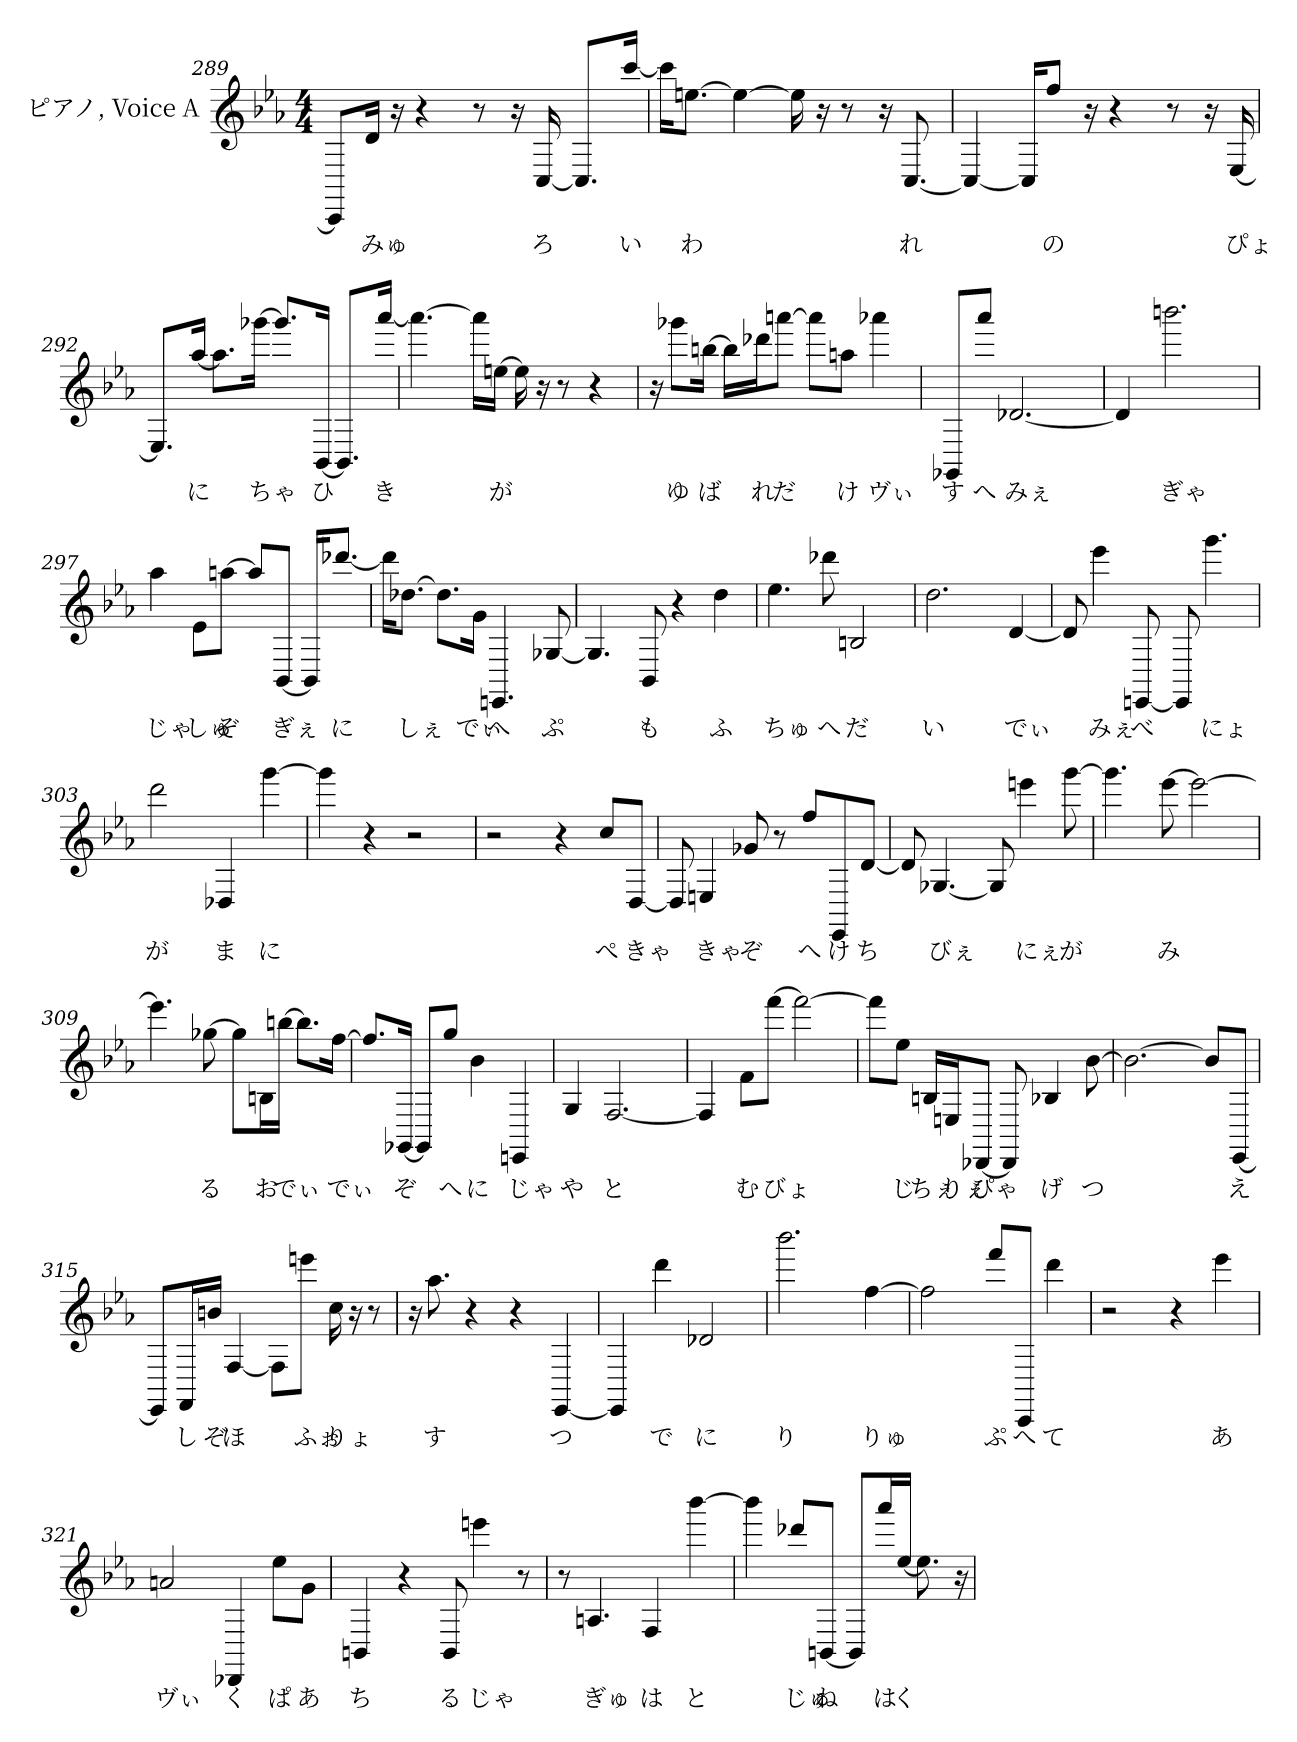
**kern	**text
*part1	*part1
*staff1	*staff1
*I"ピアノ, Voice A	*
!!LO:LB:g=z
*clefG2	*
*k[b-e-a-]	*
*M4/4	*
=289	=289
8CC/L]	.
!	!LO:LY:b
16d/Jk	みゅ
16r	.
4r	.
8r	.
16r	.
!	!LO:LY:b
[16C/	ろ
8.C/L]	.
!	!LO:LY:b
[16ccc/Jk	い
=290	=290
16ccc\KL]	.
!	!LO:LY:b
[8.een\J	わ
4ee\_	.
16ee\]	.
16r	.
8r	.
16r	.
!	!LO:LY:b
[8.C/	れ
=291	=291
4C/_	.
16C/KL]	.
!	!LO:LY:b
8ff/J	の
16r	.
4r	.
8r	.
16r	.
!	!LO:LY:b
[16E-/	ぴょ
=292	=292
8.E-/L]	.
!	!LO:LY:b
[16aa-/Jk	に
8.aa-\L]	.
!	!LO:LY:b
[16ggg-X\Jk	ちゃ
8.ggg-/L]	.
!	!LO:LY:b
[16BB-/Jk	ひ
8.BB-/L]	.
!	!LO:LY:b
[16aaa-/Jk	き
!!LO:LB:g=z
=293	=293
4.aaa-\_	.
16aaa-\LL]	.
!	!LO:LY:b
[16een\JJ	が
16ee\]	.
16r	.
8r	.
4r	.
=294	=294
16r	.
!	!LO:LY:b
8ggg-X\L	ゆ
!	!LO:LY:b
[16bbn\Jk	ば
16bb\LL]	.
!	!LO:LY:b
16ddd-X\J	れ
!	!LO:LY:b
[8aaan\J	だ
8aaa\L]	.
!	!LO:LY:b
8aan\J	け
!	!LO:LY:b
4aaa-X\	ヴぃ
=295	=295
!	!LO:LY:b
8GG-X/L	す
!	!LO:LY:b
8aaa-/J	へ
!	!LO:LY:b
[2.d-X/	みぇ
=296	=296
4d-/]	.
!	!LO:LY:b
2.bbbn\	ぎゃ
=297	=297
!	!LO:LY:b
4aa-\	じゃ
!	!LO:LY:b
8e-\L	しゅ
!	!LO:LY:b
[8aan\J	ぞ
8aa/L]	.
!	!LO:LY:b
[8BB-/J	ぎぇ
16BB-/KL]	.
!	!LO:LY:b
[8.ddd-X/J	に
!!LO:PB:g=z
=298	=298
16ddd-\KL]	.
!	!LO:LY:b
[8.dd-X\J	しぇ
8.dd-\L]	.
!	!LO:LY:b
16g\Jk	でぃ
!	!LO:LY:b
4.EEn/	へ
!	!LO:LY:b
[8G-X/	ぷ
=299	=299
4.G-/]	.
!	!LO:LY:b
8BB-/	も
4r	.
!	!LO:LY:b
4dd\	ふ
=300	=300
!	!LO:LY:b
4.ee-\	ちゅ
!	!LO:LY:b
8ddd-X\	へ
!	!LO:LY:b
2Bn/	だ
=301	=301
!	!LO:LY:b
2.dd\	い
!	!LO:LY:b
[4d/	でぃ
=302	=302
8d/]	.
!	!LO:LY:b
4eee-\	みぇ
!	!LO:LY:b
[8EEn/	べ
8EE/]	.
!	!LO:LY:b
4.ggg\	にょ
=303	=303
!	!LO:LY:b
2ddd\	が
!	!LO:LY:b
4D-X/	ま
!	!LO:LY:b
[4ggg\	に
=304	=304
4ggg\]	.
4r	.
2r	.
!!LO:LB:g=z
=305	=305
2r	.
4r	.
!	!LO:LY:b
8cc/L	ぺ
!	!LO:LY:b
[8D/J	きゃ
=306	=306
8D/]	.
!	!LO:LY:b
4En/	きゃ
!	!LO:LY:b
8g-X/	ぞ
8r	.
!	!LO:LY:b
8ff/L	へ
!	!LO:LY:b
8EE-/	け
!	!LO:LY:b
[8d/J	ち
=307	=307
8d/]	.
!	!LO:LY:b
[4.G-X/	びぇ
8G-/]	.
!	!LO:LY:b
4eeen\	にぇ
!	!LO:LY:b
[8ggg\	が
=308	=308
4.ggg\]	.
!	!LO:LY:b
[8eee-\	み
2eee-\_	.
=309	=309
4.eee-\]	.
!	!LO:LY:b
[8gg-X\	る
8gg-\L]	.
!	!LO:LY:b
16Bn\L	お
!	!LO:LY:b
[16bbn\JJ	でぃ
8.bb\L]	.
!	!LO:LY:b
[16ff\Jk	でぃ
!!LO:LB:g=z
=310	=310
8.ff/L]	.
!	!LO:LY:b
[16GG-X/Jk	ぞ
8GG-/L]	.
!	!LO:LY:b
8gg/J	へ
!	!LO:LY:b
4b-\	に
!	!LO:LY:b
4EEn/	じゃ
=311	=311
!	!LO:LY:b
4G/	や
!	!LO:LY:b
[2.F/	と
=312	=312
4F/]	.
!	!LO:LY:b
8f\L	む
!	!LO:LY:b
[8fff\J	びょ
2fff\_	.
=313	=313
8fff\L]	.
!	!LO:LY:b
8ee-\J	じ
!	!LO:LY:b
16Bn/LL	ちぇ
!	!LO:LY:b
16En/J	りぇ
!	!LO:LY:b
[8DD-X/J	ぴゃ
8DD-/]	.
!	!LO:LY:b
4B-X/	げ
!	!LO:LY:b
[8b-\	つ
=314	=314
2.b-\_	.
8b-/L]	.
!	!LO:LY:b
[8EE-/J	え
!!LO:LB:g=z
=315	=315
8EE-/L]	.
!	!LO:LY:b
16FF/L	し
!	!LO:LY:b
16bn/JJ	ぞ
!	!LO:LY:b
[4F/	ほ
8F\L]	.
!	!LO:LY:b
8eeen\J	ふぉ
!	!LO:LY:b
16cc\	りょ
16r	.
8r	.
=316	=316
16r	.
!	!LO:LY:b
8.aa-\	す
4r	.
4r	.
!	!LO:LY:b
[4EE-/	つ
=317	=317
4EE-/]	.
!	!LO:LY:b
4ddd\	で
!	!LO:LY:b
2d-X/	に
=318	=318
!	!LO:LY:b
2.bbb-\	り
!	!LO:LY:b
[4ff\	りゅ
=319	=319
2ff\]	.
!	!LO:LY:b
8fff/L	ぷ
!	!LO:LY:b
8CC/J	へ
!	!LO:LY:b
4ddd\	て
=320	=320
2r	.
4r	.
!	!LO:LY:b
4eee-\	あ
=321	=321
!	!LO:LY:b
2an/	ヴぃ
!	!LO:LY:b
4DD-X/	く
!	!LO:LY:b
8ee-\L	ぱ
!	!LO:LY:b
8g\J	あ
!!LO:LB:g=z
=322	=322
!	!LO:LY:b
4BBn/	ち
4r	.
!	!LO:LY:b
8BB/	る
!	!LO:LY:b
4eeen\	じゃ
8r	.
=323	=323
8r	.
!	!LO:LY:b
4.An/	ぎゅ
!	!LO:LY:b
4F/	は
!	!LO:LY:b
[4bbb-\	と
=324	=324
4bbb-\]	.
!	!LO:LY:b
8ddd-X/L	じゅ
!	!LO:LY:b
[8BBn/J	ね
8BB/L]	.
!	!LO:LY:b
16aaa-/L	は
!	!LO:LY:b
[16ee-/JJ	く
8.ee-\]	.
16r	.
=	=
*-	*-
